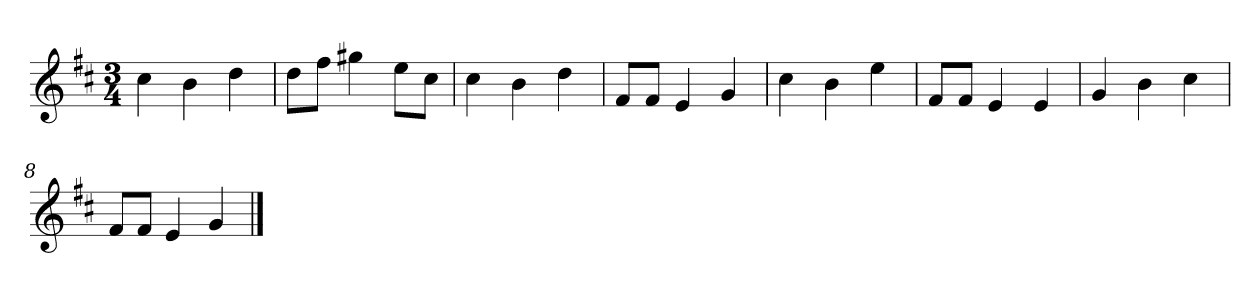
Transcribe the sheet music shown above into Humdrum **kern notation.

**kern
*part1
*staff1
*clefG2
*k[f#c#]
*b:
*M3/4
=
4cc#
4b
4dd
=2
8dd\L
8ff#\J
4gg#X
8ee\L
8cc#\J
=3
4cc#
4b
4dd
=4
8f#/L
8f#/J
4e
4g
=5y
4cc#
4b
4ee
=6
8f#/L
8f#/J
4e
4e
=7
4g
4b
4cc#
=8
8f#/L
8f#/J
4e
4g
==
*-
